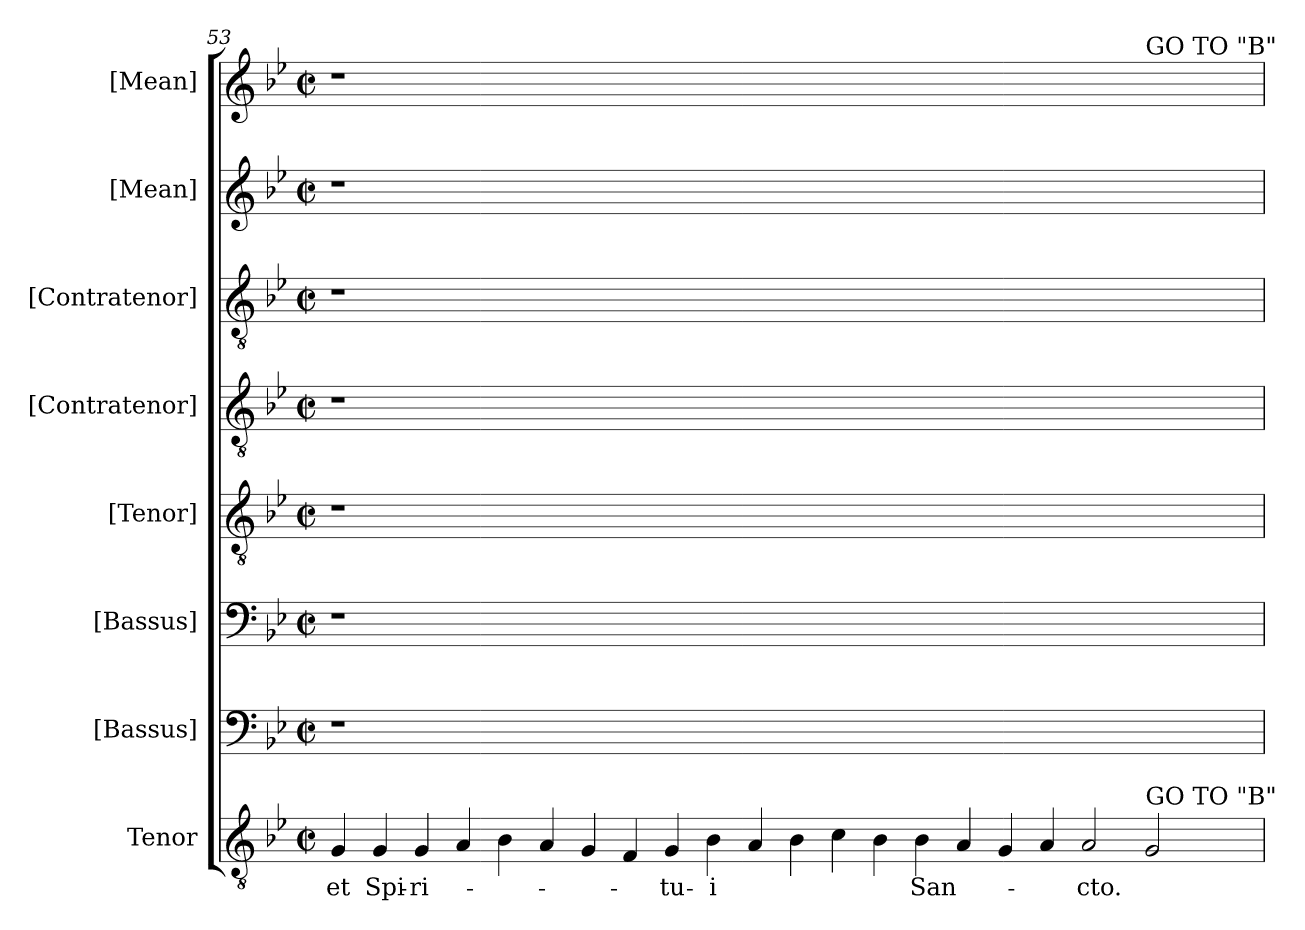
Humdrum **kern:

**kern	**text	**kern	**kern	**kern	**kern	**kern	**kern	**kern
*part8	*part8	*part7	*part6	*part5	*part4	*part3	*part2	*part1
*staff8	*staff8	*staff7	*staff6	*staff5	*staff4	*staff3	*staff2	*staff1
*I"Tenor	*	*I"[Bassus]	*I"[Bassus]	*I"[Tenor]	*I"[Contratenor]	*I"[Contratenor]	*I"[Mean]	*I"[Mean]
*	*	*I'B.	*I'B.	*	*	*	*I'M.	*I'M.
!!LO:LB:g=z
*clefGv2	*	*clefF4	*clefF4	*clefGv2	*clefGv2	*clefGv2	*clefG2	*clefG2
*ITrd7c12	*	*	*	*ITrd7c12	*ITrd7c12	*ITrd7c12	*	*
*k[b-e-]	*	*k[b-e-]	*k[b-e-]	*k[b-e-]	*k[b-e-]	*k[b-e-]	*k[b-e-]	*k[b-e-]
*g:	*	*g:	*g:	*g:	*g:	*g:	*g:	*g:
*M2/2	*	*M2/2	*M2/2	*M2/2	*M2/2	*M2/2	*M2/2	*M2/2
*met(c|)	*	*met(c|)	*met(c|)	*met(c|)	*met(c|)	*met(c|)	*met(c|)	*met(c|)
=53	=53	=53	=53	=53	=53	=53	=53	=53
!	!LO:LY:b:color=#000000	!LO:N:vis=1	!LO:N:vis=1	!LO:N:vis=1	!LO:N:vis=1	!LO:N:vis=1	!LO:N:vis=1	!LO:N:vis=1
4GGi/	et	1r	1r	1r	1r	1r	1r	1r
!	!LO:LY:b:color=#000000	!	!	!	!	!	!	!
4GGi/	Spi-	.	.	.	.	.	.	.
!	!LO:LY:b:color=#000000	!	!	!	!	!	!	!
4GGi/	-ri-	.	.	.	.	.	.	.
4AAi/	.	.	.	.	.	.	.	.
4BB-i\	.	00ryy	00ryy	00ryy	00ryy	00ryy	00ryy	00ryy
4AAi/	.	.	.	.	.	.	.	.
4GGi/	.	.	.	.	.	.	.	.
4FFi/	.	.	.	.	.	.	.	.
!	!LO:LY:b:color=#000000	!	!	!	!	!	!	!
4GGi/	-tu-	.	.	.	.	.	.	.
!	!LO:LY:b:color=#000000	!	!	!	!	!	!	!
4BB-i\	-i	.	.	.	.	.	.	.
4AAi/	.	.	.	.	.	.	.	.
4BB-i\	.	.	.	.	.	.	.	.
4Ci\	.	.	.	.	.	.	.	.
4BB-i\	.	.	.	.	.	.	.	.
!	!LO:LY:b:color=#000000	!	!	!	!	!	!	!
4BB-i\	San-	.	.	.	.	.	.	.
4AAi/	.	.	.	.	.	.	.	.
4GGi/	.	.	.	.	.	.	.	.
4AAi/	.	.	.	.	.	.	.	.
!	!LO:LY:b:color=#000000	!	!	!	!	!	!	!
2AAi/	-cto.	.	.	.	.	.	.	.
!	!	!	!	!	!	!	!	!LO:TX:a:t=GO TO "B"
!LO:TX:a:t=GO TO "B"	!	!	!	!	!	!	!	!
2GGi/	.	2ryy	2ryy	2ryy	2ryy	2ryy	2ryy	2ryy
='	='	='	='	='	='	='	='	='
*-	*-	*-	*-	*-	*-	*-	*-	*-
